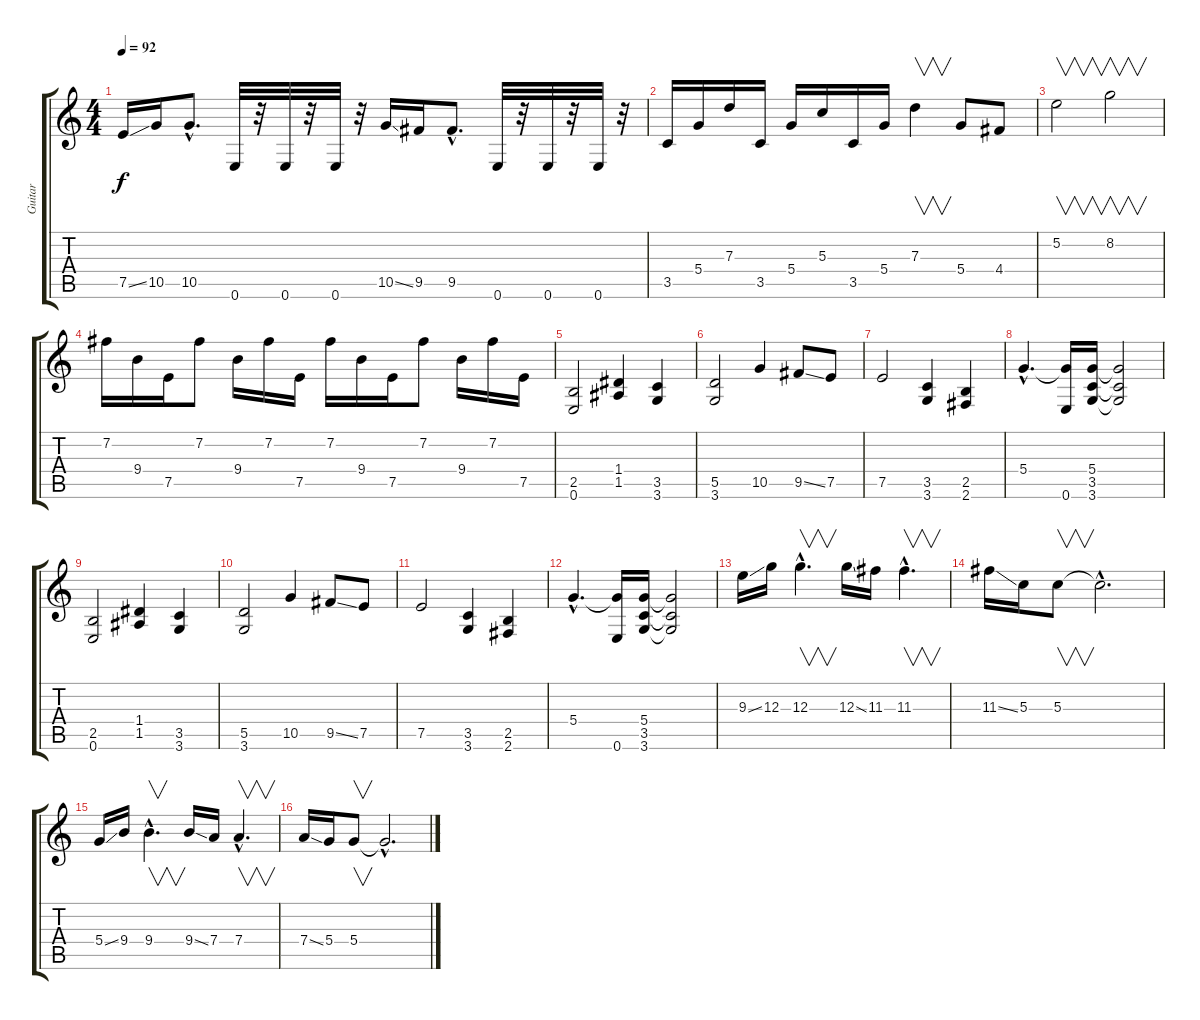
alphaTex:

\track ("Guitar" "Guitar") {instrument distortionguitar}
\staff {score tabs}
\tuning (E4 B3 G3 D3 A2 E2) {hide}
\ts (4 4)
\tempo 92
\clef g2
\ks c
7.5{ss}.16{dy f} 10.5.16 10.5{hac}.8{d} 0.6.32 r.32 0.6.32 r.32 0.6.32 r.32 10.5{ss}.16 9.5.16 9.5{hac}.8{d} 0.6.32 r.32 0.6.32 r.32 0.6.32 r.32 |
3.5.16 5.4.16 7.3.16 3.5.16 5.4.16 5.3.16 3.5.16 5.4.16 7.3.4{v} 5.4.8 4.4.8 |
5.2.2{v} 8.2.2{v} |
7.2.16 9.4.16 7.5.16 7.2.8 9.4.16 7.2.16 7.5.16 7.2.16 9.4.16 7.5.16 7.2.8 9.4.16 7.2.16 7.5.16 |
(2.5 0.6).2 (1.4 1.5).4 (3.5 3.6).4 |
(5.5 3.6).2 10.5.4 9.5{ss}.8 7.5.8 |
7.5.2 (3.5 3.6).4 (2.5 2.6).4 |
5.4{hac}.4{d} (5.4{t} 0.6).16 (5.4 3.5 3.6).16 (5.4{t} 3.5{t} 3.6{t}).2 |
(2.5 0.6).2 (1.4 1.5).4 (3.5 3.6).4 |
(5.5 3.6).2 10.5.4 9.5{ss}.8 7.5.8 |
7.5.2 (3.5 3.6).4 (2.5 2.6).4 |
5.4{hac}.4{d} (5.4{t} 0.6).16 (5.4 3.5 3.6).16 (5.4{t} 3.5{t} 3.6{t}).2 |
9.3{ss}.16 12.3.16 12.3{hac}.4{v d} 12.3{ss}.16 11.3.16 11.3{hac}.4{v d} |
11.3{ss}.16 5.3.16 5.3.8{v} 5.3{hac t}.2{d} |
5.4{ss}.16 9.4.16 9.4{hac}.4{v d} 9.4{ss}.16 7.4.16 7.4{hac}.4{v d} |
7.4{ss}.16 5.4.16 5.4.8{v} 5.4{hac t}.2{d}
